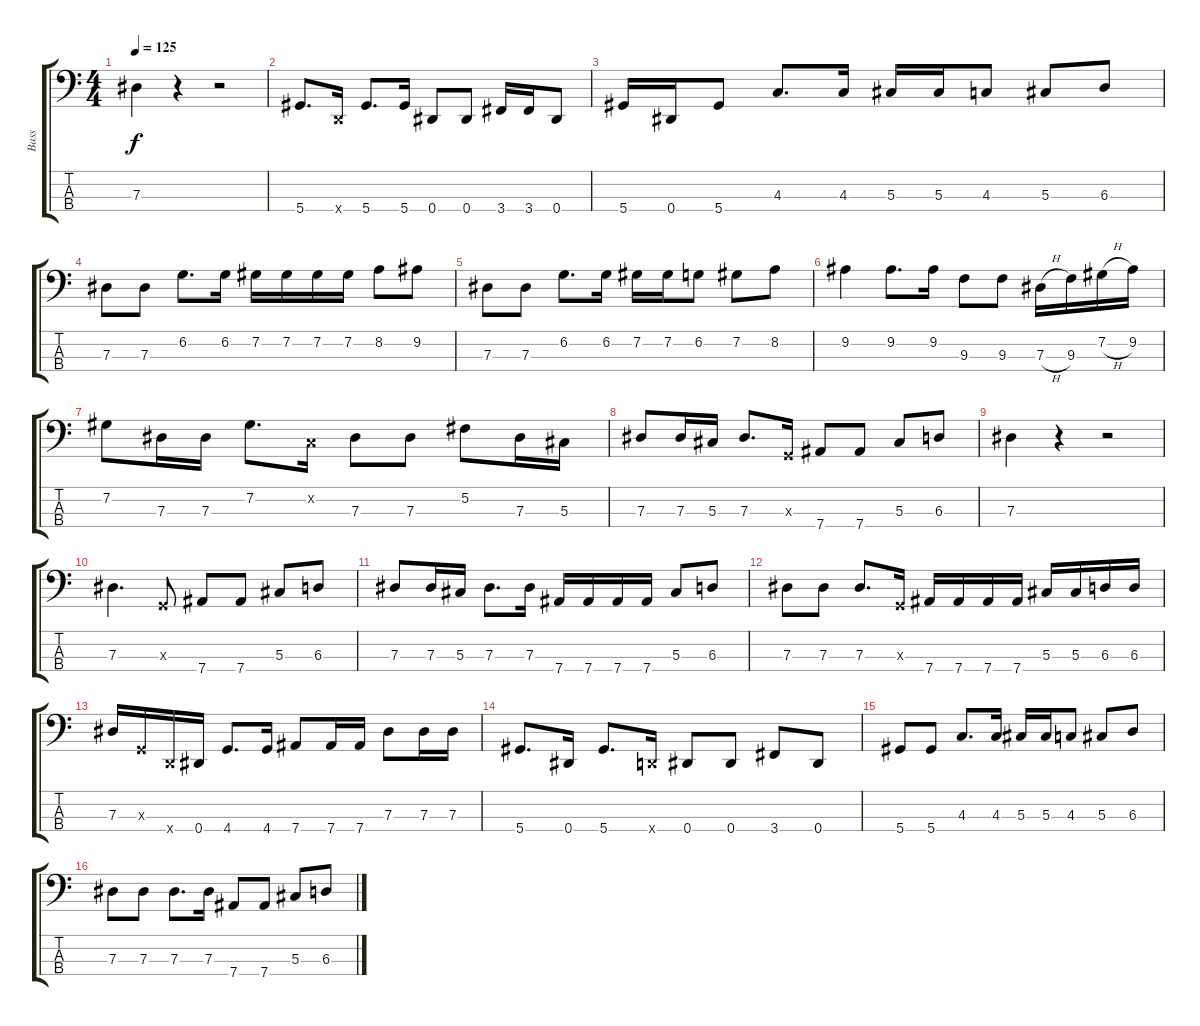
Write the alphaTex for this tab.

\track ("Bass" "Bass") {instrument electricbassfinger}
\staff {score tabs}
\tuning (Gb2 Db2 Ab1 Eb1) {hide}
\ts (4 4)
\tempo 125
\clef f4
\ks c
7.3.4{dy f} r.4 r.2 |
5.4.8{d} -1.4{x}.16 5.4.8{d} 5.4.16 0.4.8 0.4.8 3.4.16 3.4.16 0.4.8 |
5.4.16 0.4.16 5.4.8 4.3.8{d} 4.3.16 5.3.16 5.3.16 4.3.8 5.3.8 6.3.8 |
7.3.8 7.3.8 6.2.8{d} 6.2.16 7.2.16 7.2.16 7.2.16 7.2.16 8.2.8 9.2.8 |
7.3.8 7.3.8 6.2.8{d} 6.2.16 7.2.16 7.2.16 6.2.8 7.2.8 8.2.8 |
9.2.4 9.2.8{d} 9.2.16 9.3.8 9.3.8 7.3{h}.16 9.3.16 7.2{h}.16 9.2.16 |
7.2.8 7.3.16 7.3.16 7.2.8{d} -1.2{x}.16 7.3.8 7.3.8 5.2.8 7.3.16 5.3.16 |
7.3.8 7.3.16 5.3.16 7.3.8{d} -1.3{x}.16 7.4.8 7.4.8 5.3.8 6.3.8 |
7.3.4 r.4 r.2 |
7.3.4{d} -1.3{x}.8 7.4.8 7.4.8 5.3.8 6.3.8 |
7.3.8 7.3.16 5.3.16 7.3.8{d} 7.3.16 7.4.16 7.4.16 7.4.16 7.4.16 5.3.8 6.3.8 |
7.3.8 7.3.8 7.3.8{d} -1.3{x}.16 7.4.16 7.4.16 7.4.16 7.4.16 5.3.16 5.3.16 6.3.16 6.3.16 |
7.3.16 -1.3{x}.16 -1.4{x}.16 0.4.16 4.4.8{d} 4.4.16 7.4.8 7.4.16 7.4.16 7.3.8 7.3.16 7.3.16 |
5.4.8{d} 0.4.16 5.4.8{d} -1.4{x}.16 0.4.8 0.4.8 3.4.8 0.4.8 |
5.4.8 5.4.8 4.3.8{d} 4.3.16 5.3.16 5.3.16 4.3.8 5.3.8 6.3.8 |
7.3.8 7.3.8 7.3.8{d} 7.3.16 7.4.8 7.4.8 5.3.8 6.3.8
